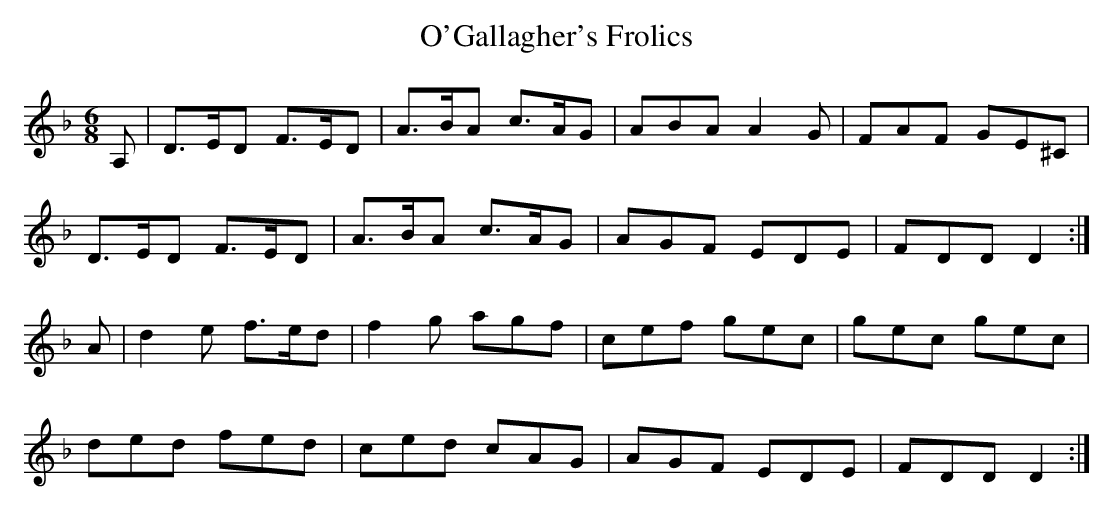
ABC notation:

X:1
T: O'Gallagher's Frolics
M: 6/8
L: 1/8
K: Dm
A,|D>ED F>ED|A>BA c>AG|ABA A2G|FAF GE^C|
D>ED F>ED|A>BA c>AG|AGF EDE|FDD D2:|
A|d2e f>ed|f2g agf|cef gec|gec gec|
ded fed|ced cAG|AGF EDE|FDD D2:|
